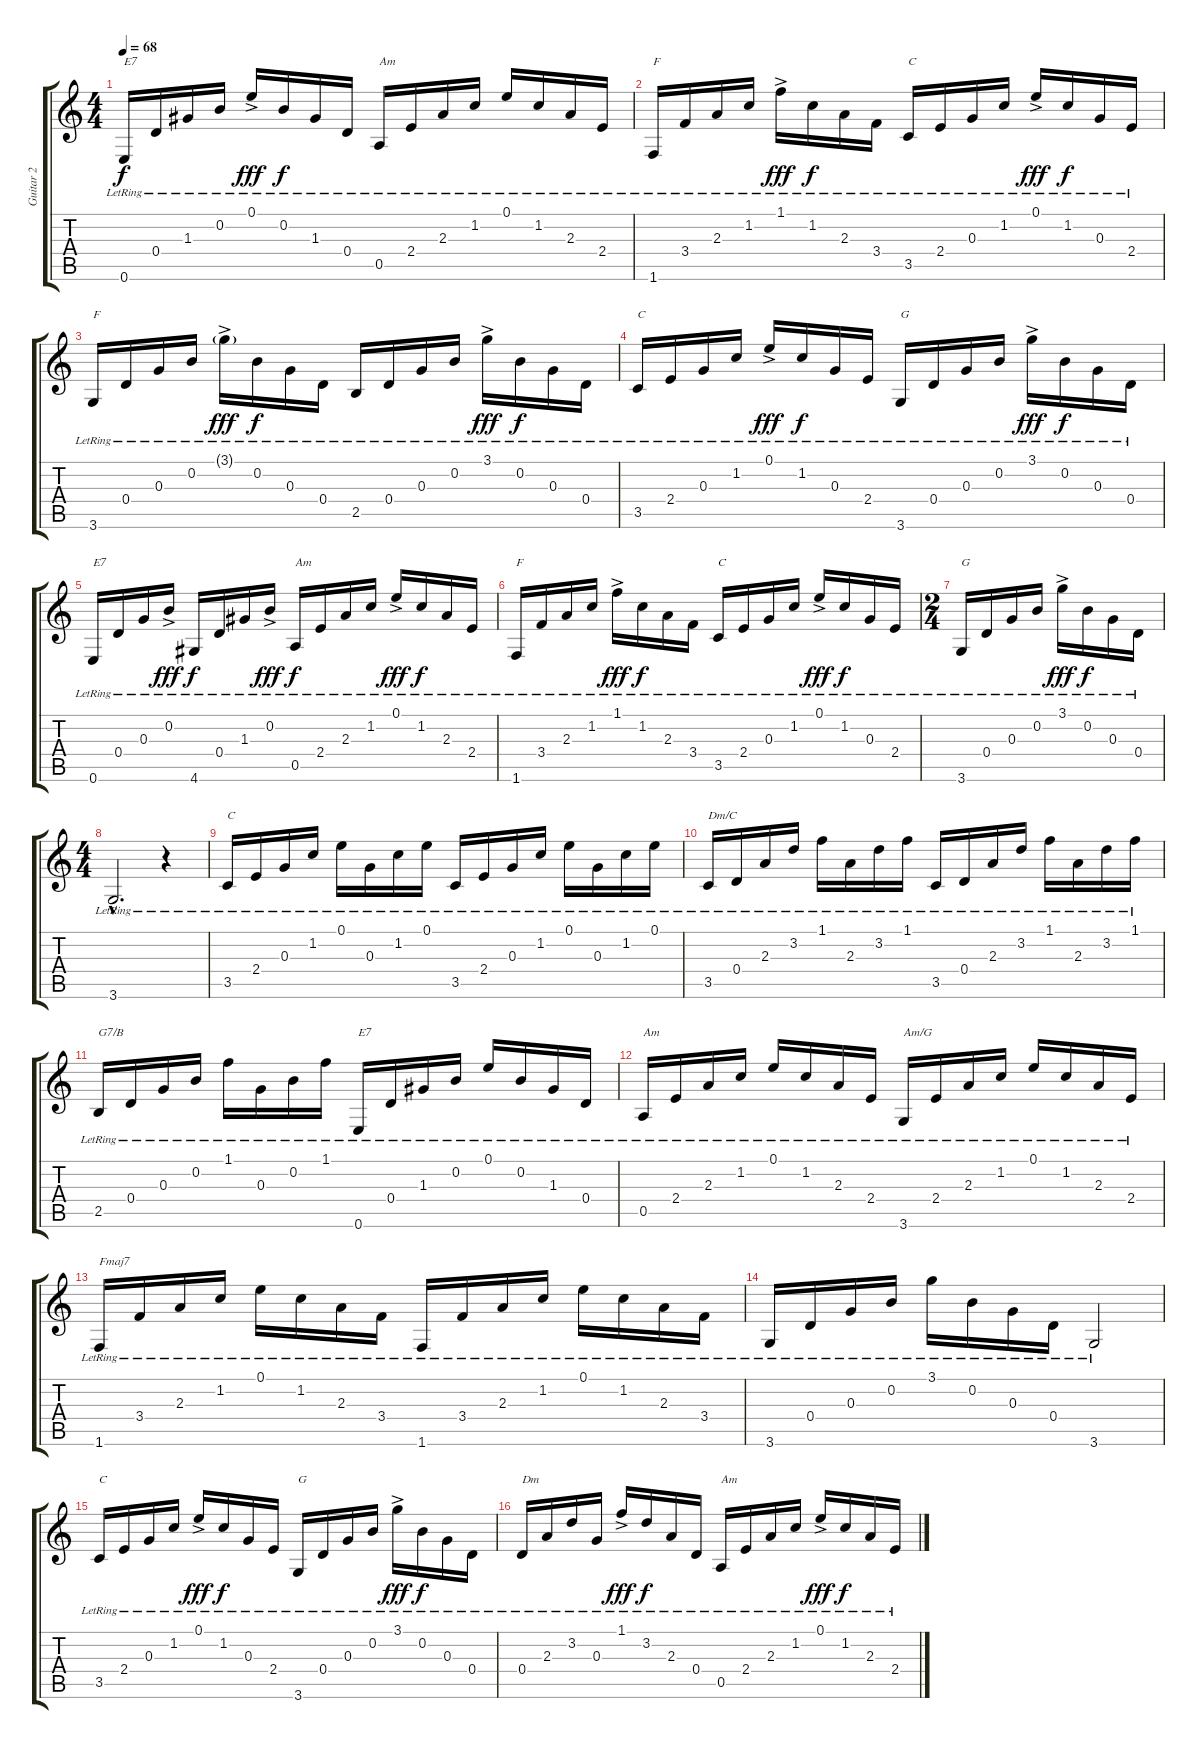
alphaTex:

\track ("Guitar 2" "Guitar 2") {instrument acousticguitarsteel}
\staff {score tabs}
\tuning (E4 B3 G3 D3 A2 E2) {hide}
\ts (4 4)
\tempo 68
\clef g2
\ks c
0.6{lr}.16{txt "E7" dy f} 0.4{lr}.16 1.3{lr}.16 0.2{lr}.16 0.1{ac lr}.16{dy fff} 0.2{lr}.16{dy f} 1.3{lr}.16 0.4{lr}.16 0.5{lr}.16{txt "Am"} 2.4{lr}.16 2.3{lr}.16 1.2{lr}.16 0.1{lr}.16 1.2{lr}.16 2.3{lr}.16 2.4{lr}.16 |
1.6{lr}.16{txt "F"} 3.4{lr}.16 2.3{lr}.16 1.2{lr}.16 1.1{ac lr}.16{dy fff} 1.2{lr}.16{dy f} 2.3{lr}.16 3.4{lr}.16 3.5{lr}.16{txt "C"} 2.4{lr}.16 0.3{lr}.16 1.2{lr}.16 0.1{ac lr}.16{dy fff} 1.2{lr}.16{dy f} 0.3{lr}.16 2.4{lr}.16 |
3.6{lr}.16{txt "F"} 0.4{lr}.16 0.3{lr}.16 0.2{lr}.16 3.1{g ac lr}.16{dy fff} 0.2{lr}.16{dy f} 0.3{lr}.16 0.4{lr}.16 2.5{lr}.16 0.4{lr}.16 0.3{lr}.16 0.2{lr}.16 3.1{ac lr}.16{dy fff} 0.2{lr}.16{dy f} 0.3{lr}.16 0.4{lr}.16 |
3.5{lr}.16{txt "C"} 2.4{lr}.16 0.3{lr}.16 1.2{lr}.16 0.1{ac lr}.16{dy fff} 1.2{lr}.16{dy f} 0.3{lr}.16 2.4{lr}.16 3.6{lr}.16{txt "G"} 0.4{lr}.16 0.3{lr}.16 0.2{lr}.16 3.1{ac lr}.16{dy fff} 0.2{lr}.16{dy f} 0.3{lr}.16 0.4{lr}.16 |
0.6{lr}.16{txt "E7"} 0.4{lr}.16 0.3{lr}.16 0.2{ac lr}.16{dy fff} 4.6{lr}.16{dy f} 0.4{lr}.16 1.3{lr}.16 0.2{ac lr}.16{dy fff} 0.5{lr}.16{txt "Am" dy f} 2.4{lr}.16 2.3{lr}.16 1.2{lr}.16 0.1{ac lr}.16{dy fff} 1.2{lr}.16{dy f} 2.3{lr}.16 2.4{lr}.16 |
1.6{lr}.16{txt "F"} 3.4{lr}.16 2.3{lr}.16 1.2{lr}.16 1.1{ac lr}.16{dy fff} 1.2{lr}.16{dy f} 2.3{lr}.16 3.4{lr}.16 3.5{lr}.16{txt "C"} 2.4{lr}.16 0.3{lr}.16 1.2{lr}.16 0.1{ac lr}.16{dy fff} 1.2{lr}.16{dy f} 0.3{lr}.16 2.4{lr}.16 |
\ts (2 4)
3.6{lr}.16{txt "G"} 0.4{lr}.16 0.3{lr}.16 0.2{lr}.16 3.1{ac lr}.16{dy fff} 0.2{lr}.16{dy f} 0.3{lr}.16 0.4{lr}.16 |
\ts (4 4)
3.6{hac lr}.2{d} r.4 |
3.5{lr}.16{txt "C"} 2.4{lr}.16 0.3{lr}.16 1.2{lr}.16 0.1{lr}.16 0.3{lr}.16 1.2{lr}.16 0.1{lr}.16 3.5{lr}.16 2.4{lr}.16 0.3{lr}.16 1.2{lr}.16 0.1{lr}.16 0.3{lr}.16 1.2{lr}.16 0.1{lr}.16 |
3.5{lr}.16{txt "Dm/C"} 0.4{lr}.16 2.3{lr}.16 3.2{lr}.16 1.1{lr}.16 2.3{lr}.16 3.2{lr}.16 1.1{lr}.16 3.5{lr}.16 0.4{lr}.16 2.3{lr}.16 3.2{lr}.16 1.1{lr}.16 2.3{lr}.16 3.2{lr}.16 1.1{lr}.16 |
2.5{lr}.16{txt "G7/B"} 0.4{lr}.16 0.3{lr}.16 0.2{lr}.16 1.1{lr}.16 0.3{lr}.16 0.2{lr}.16 1.1{lr}.16 0.6{lr}.16{txt "E7"} 0.4{lr}.16 1.3{lr}.16 0.2{lr}.16 0.1{lr}.16 0.2{lr}.16 1.3{lr}.16 0.4{lr}.16 |
0.5{lr}.16{txt "Am"} 2.4{lr}.16 2.3{lr}.16 1.2{lr}.16 0.1{lr}.16 1.2{lr}.16 2.3{lr}.16 2.4{lr}.16 3.6{lr}.16{txt "Am/G"} 2.4{lr}.16 2.3{lr}.16 1.2{lr}.16 0.1{lr}.16 1.2{lr}.16 2.3{lr}.16 2.4{lr}.16 |
1.6{lr}.16{txt "Fmaj7"} 3.4{lr}.16 2.3{lr}.16 1.2{lr}.16 0.1{lr}.16 1.2{lr}.16 2.3{lr}.16 3.4{lr}.16 1.6{lr}.16 3.4{lr}.16 2.3{lr}.16 1.2{lr}.16 0.1{lr}.16 1.2{lr}.16 2.3{lr}.16 3.4{lr}.16 |
3.6{lr}.16 0.4{lr}.16 0.3{lr}.16 0.2{lr}.16 3.1{lr}.16 0.2{lr}.16 0.3{lr}.16 0.4{lr}.16 3.6{lr}.2 |
3.5{lr}.16{txt "C"} 2.4{lr}.16 0.3{lr}.16 1.2{lr}.16 0.1{ac lr}.16{dy fff} 1.2{lr}.16{dy f} 0.3{lr}.16 2.4{lr}.16 3.6{lr}.16{txt "G"} 0.4{lr}.16 0.3{lr}.16 0.2{lr}.16 3.1{ac lr}.16{dy fff} 0.2{lr}.16{dy f} 0.3{lr}.16 0.4{lr}.16 |
0.4{lr}.16{txt "Dm"} 2.3{lr}.16 3.2{lr}.16 0.3{lr}.16 1.1{ac lr}.16{dy fff} 3.2{lr}.16{dy f} 2.3{lr}.16 0.4{lr}.16 0.5{lr}.16{txt "Am"} 2.4{lr}.16 2.3{lr}.16 1.2{lr}.16 0.1{ac lr}.16{dy fff} 1.2{lr}.16{dy f} 2.3{lr}.16 2.4{lr}.16
